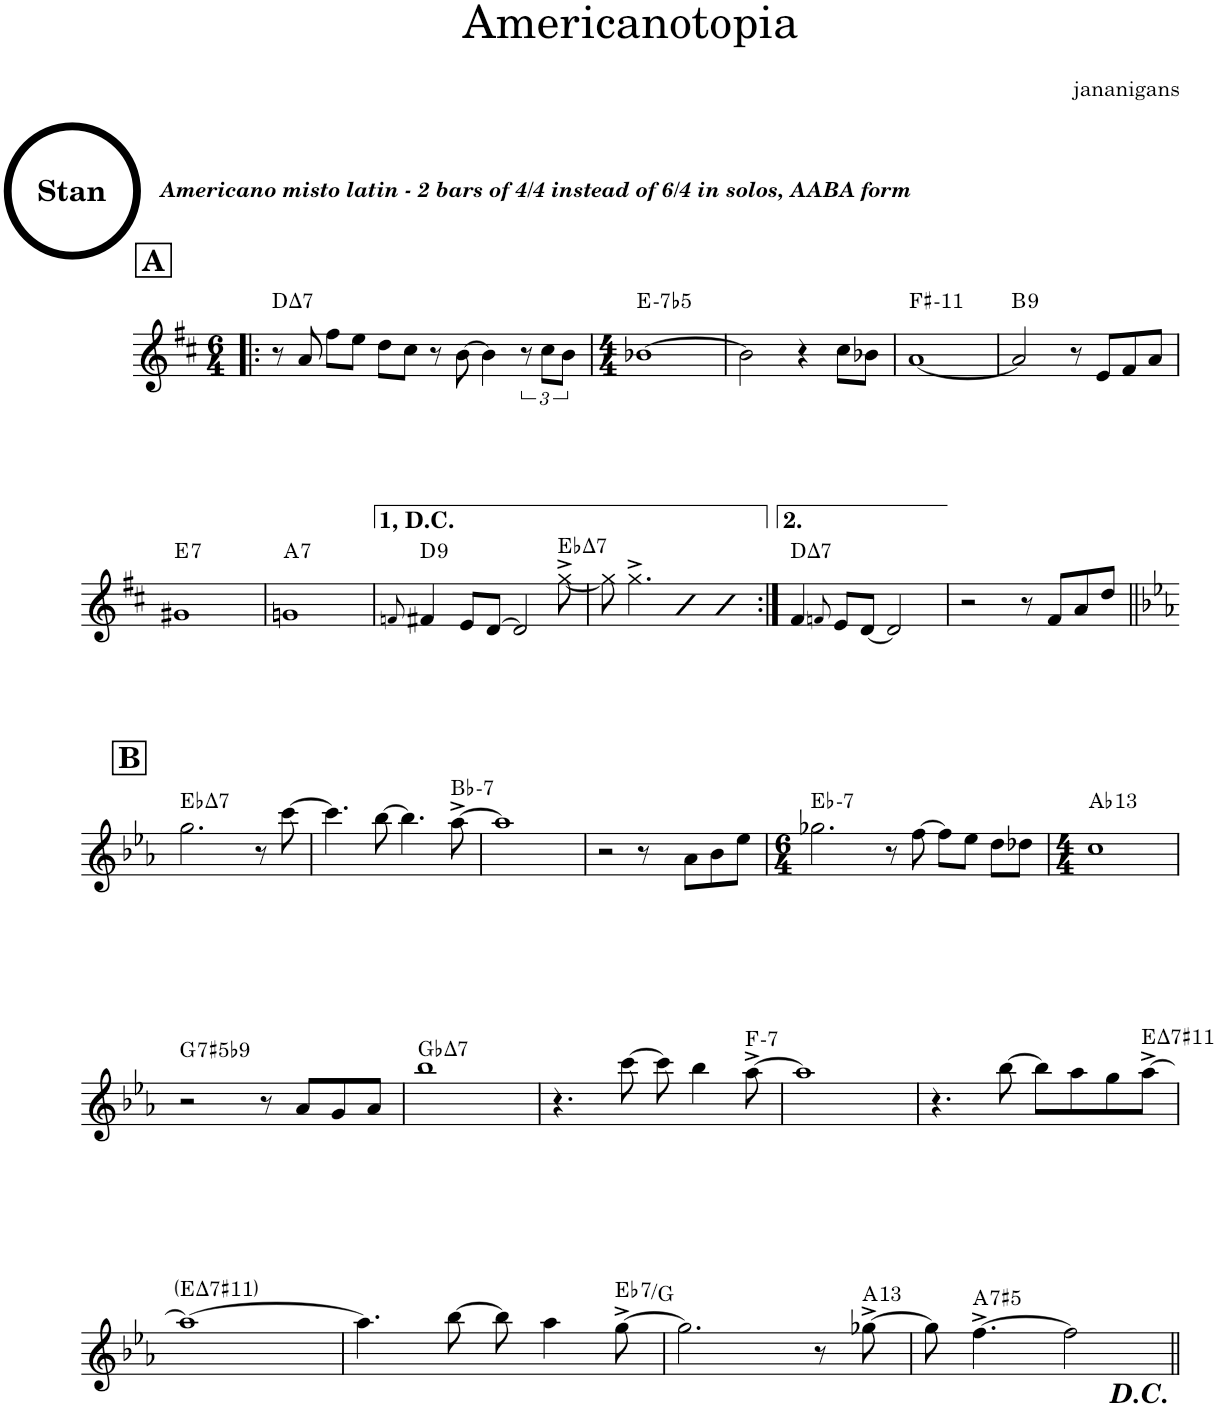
**kern	**harte
*part1	*part1
*staff1	*
*I"Piano	*
*I'Pno.	*
*clefG2	*
*k[f#c#]	*
*M6/4	*
!!LO:REH:place=s1:a:B:cj:fs=14:t=A
!!LO:REH:place=s1:a:B:cj:enc=circle:fs=14:t=Stan
=1!|:	=1!|:
!LO:TX:a:Bi:t=Americano misto latin - 2 bars of 4/4 instead of 6/4 in solos, AABA form	!LO:H:kt=7
8r	D:maj7
8a/	.
8ff#\L	.
8ee\J	.
8dd\L	.
8cc#\J	.
8r	.
[8b\	.
4b\]	.
12r	.
12cc#\L	.
12b\J	.
=2	=2
*M4/4	*
!	!LO:H:kt=-7b5
[1b-X	E:hdim7
=3	=3
2b-\]	.
4r	.
8cc#\L	.
8b-X\J	.
=4	=4
!	!LO:H:kt=11
[1a	F#:min9(11)
=5	=5
!	!LO:H:kt=9
2a/]	B:9
8r	.
8e/L	.
8f#/	.
8a/J	.
!!LO:LB:g=z
=6	=6
!	!LO:H:kt=7
1g#X	E:7
=7	=7
!	!LO:H:kt=7
1gn	A:7
=8	=8
8qfn/	.
*^	*
!	!	!LO:H:kt=9
4f#X/	2..ryy	D:9
8e/L	.	.
[8d/J	.	.
2d/]	.	.
!	!	!LO:H:kt=7
.	[8gg^>\	Eb:maj7
=9	=9	=9
4ryy	8gg\]	.
.	4.gg^>\	.
4ryy	.	.
4b	2ryy	.
4b	.	.
*v	*v	*
=10:|!	=10:|!
!	!LO:H:kt=7
4f#/	D:maj7
8qfn/	.
8e/L	.
[8d/J	.
2d/]	.
=11	=11
2r	.
8r	.
8f#/L	.
8a/	.
8dd/J	.
!!LO:LB:g=z
!!LO:REH:place=s1:a:B:cj:fs=14:t=B
=12||	=12||
*k[b-e-a-]	*
!	!LO:H:kt=7
2.gg\	Eb:maj7
8r	.
[8ccc\	.
=13	=13
4.ccc\]	.
[8bb-\	.
4.bb-\]	.
!	!LO:H:kt=7
[8aa-^\	Bb:min7
=14	=14
1aa-]	.
=15	=15
2r	.
8r	.
8a-\L	.
8b-\	.
8ee-\J	.
=16	=16
*M6/4	*
!	!LO:H:kt=7
2.gg-X\	Eb:min7
8r	.
[8ff\	.
8ff\L]	.
8ee-\J	.
8dd\L	.
8dd-X\J	.
=17	=17
*M4/4	*
!	!LO:H:kt=13
1cc	Ab:9(11,13)
!!LO:LB:g=z
=18	=18
!	!LO:H:kt=7
2r	G:(3,#5,b7,b9)
8r	.
8a-/L	.
8g/	.
8a-/J	.
=19	=19
!	!LO:H:kt=7
1bb-	Gb:maj7
=20	=20
4.r	.
[8ccc\	.
8ccc\]	.
4bb-\	.
!	!LO:H:kt=7
[8aa-^>\	F:min7
=21	=21
1aa-]	.
=22	=22
4.r	.
[8bb-\	.
8bb-\L]	.
8aa-\	.
8gg\	.
!	!LO:H:kt=7
[8aa-^>\J	E:maj7(#11)
!!LO:LB:g=z
=23	=23
!	!LO:H:kt=7
1aa-_	E:maj7(#11)
=24	=24
4.aa-\]	.
[8bb-\	.
8bb-\]	.
4aa-\	.
!	!LO:H:kt=7
[8gg^\	Eb:7/3
=25	=25
2.gg\]	.
8r	.
!	!LO:H:kt=13
[8gg-X^\	A:9(11,13)
=26	=26
8gg-\]	.
!	!LO:H:kt=7
[4.ff^\	A:(3,#5,b7)
2ff\]	.
!LO:TX:b:t=<b><i><font size="13"/>D.C.</i></b>	!
=||	=||
*-	*-
